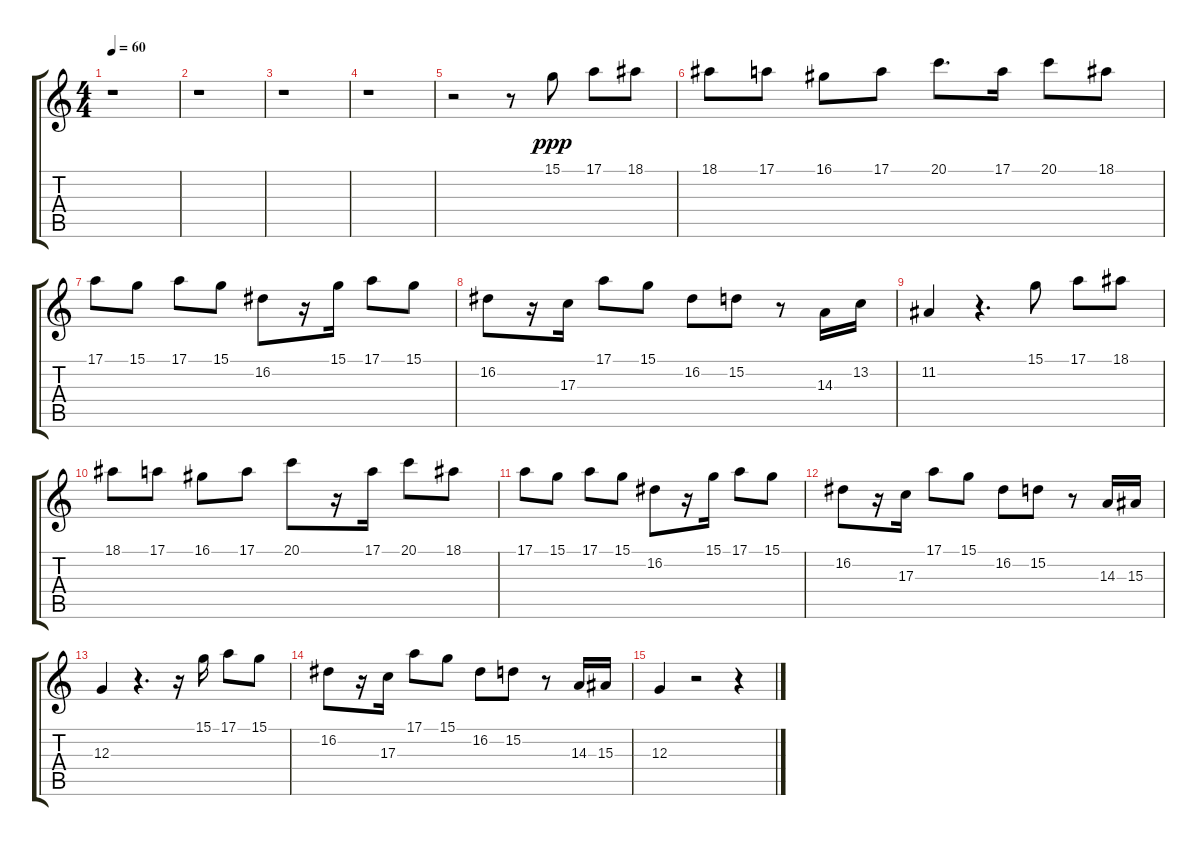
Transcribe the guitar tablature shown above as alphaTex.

\track "" {instrument choiraahs}
\staff {score tabs}
\tuning (E4 B3 G3 D3 A2 E2) {hide}
\ts (4 4)
\tempo 60
\clef g2
\ks c
r.1{dy p} |
r.1 |
r.1 |
r.1 |
r.2 r.8 15.1.8{dy ppp instrument synthstrings2} 17.1.8 18.1.8 |
18.1.8 17.1.8 16.1.8 17.1.8 20.1.8{d} 17.1.16 20.1.8 18.1.8 |
17.1.8 15.1.8 17.1.8 15.1.8 16.2.8 r.16 15.1.16 17.1.8 15.1.8 |
16.2.8 r.16 17.3.16 17.1.8 15.1.8 16.2.8 15.2.8 r.8 14.3.16 13.2.16 |
11.2.4 r.4{d} 15.1.8 17.1.8 18.1.8 |
18.1.8 17.1.8 16.1.8 17.1.8 20.1.8 r.16 17.1.16 20.1.8 18.1.8 |
17.1.8 15.1.8 17.1.8 15.1.8 16.2.8 r.16 15.1.16 17.1.8 15.1.8 |
16.2.8 r.16 17.3.16 17.1.8 15.1.8 16.2.8 15.2.8 r.8 14.3.16 15.3.16 |
12.3.4 r.4{d} r.16 15.1.16 17.1.8 15.1.8 |
16.2.8 r.16 17.3.16 17.1.8 15.1.8 16.2.8 15.2.8 r.8 14.3.16 15.3.16 |
12.3.4 r.2 r.4
